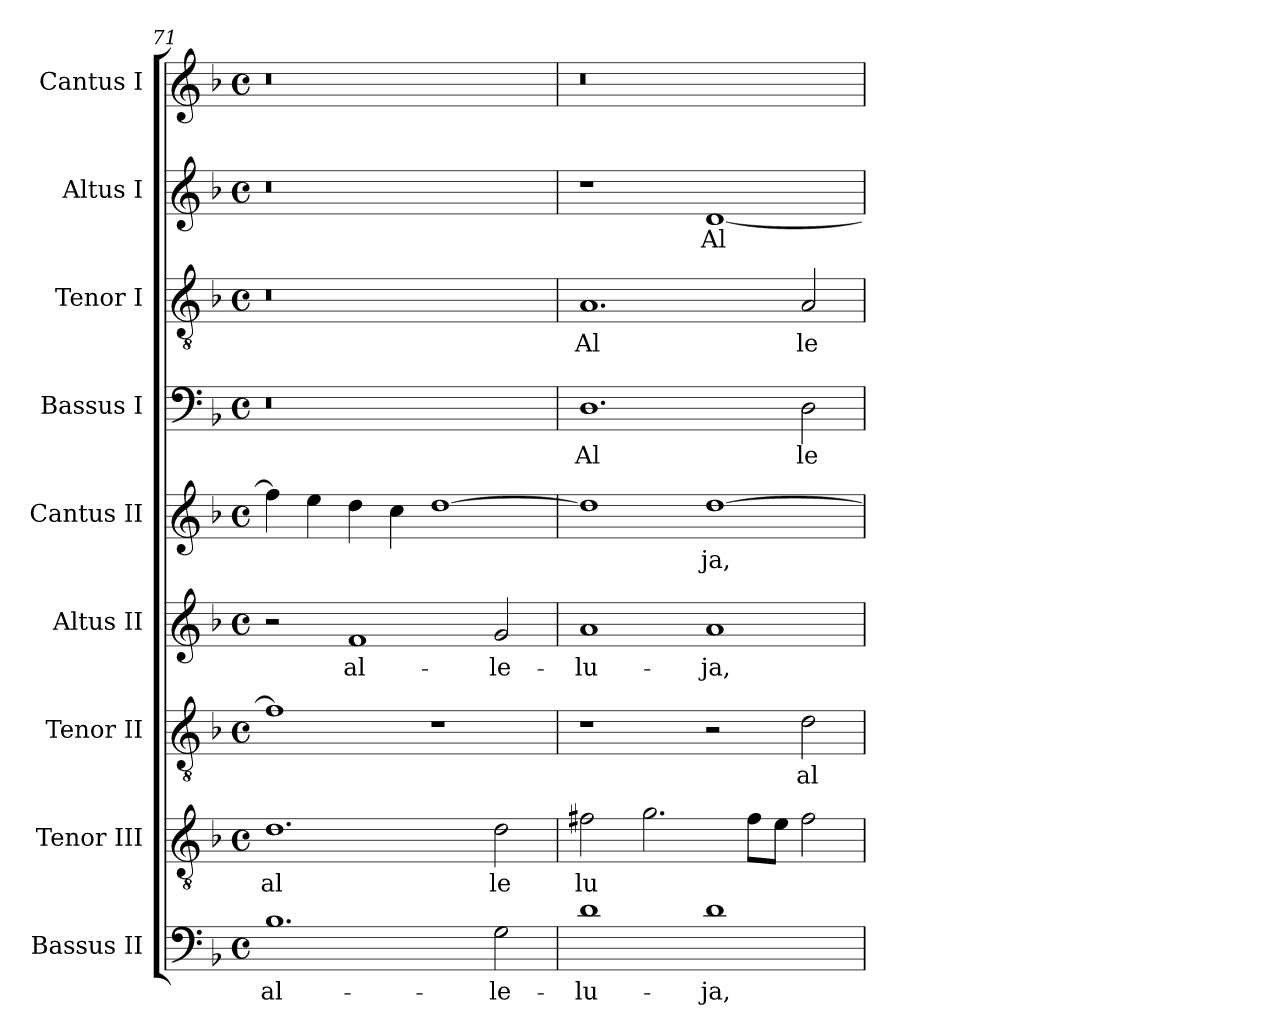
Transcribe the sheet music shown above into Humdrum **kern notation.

**kern	**text	**kern	**text	**kern	**text	**kern	**text	**kern	**text	**kern	**text	**kern	**text	**kern	**text	**kern
*part9	*part9	*part8	*part8	*part7	*part7	*part6	*part6	*part5	*part5	*part4	*part4	*part3	*part3	*part2	*part2	*part1
*staff9	*staff9	*staff8	*staff8	*staff7	*staff7	*staff6	*staff6	*staff5	*staff5	*staff4	*staff4	*staff3	*staff3	*staff2	*staff2	*staff1
*I"Bassus II	*	*I"Tenor III	*	*I"Tenor II	*	*I"Altus II	*	*I"Cantus II	*	*I"Bassus I	*	*I"Tenor I	*	*I"Altus I	*	*I"Cantus I
*clefF4	*	*clefGv2	*	*clefGv2	*	*clefG2	*	*clefG2	*	*clefF4	*	*clefGv2	*	*clefG2	*	*clefG2
*k[b-]	*	*k[b-]	*	*k[b-]	*	*k[b-]	*	*k[b-]	*	*k[b-]	*	*k[b-]	*	*k[b-]	*	*k[b-]
*F:	*	*F:	*	*F:	*	*F:	*	*F:	*	*F:	*	*F:	*	*F:	*	*F:
*M4/4	*	*M4/4	*	*M4/4	*	*M4/4	*	*M4/4	*	*M4/4	*	*M4/4	*	*M4/4	*	*M4/4
*met(c)	*	*met(c)	*	*met(c)	*	*met(c)	*	*met(c)	*	*met(c)	*	*met(c)	*	*met(c)	*	*met(c)
=71	=71	=71	=71	=71	=71	=71	=71	=71	=71	=71	=71	=71	=71	=71	=71	=71
!	!LO:LY:b:cj	!	!LO:LY:b:cj	!	!	!	!	!	!	!	!	!	!	!	!	!
1.B-	al-	1.d	al	1f]	.	2r	.	4ff\]	.	0r	.	0r	.	0r	.	0r
.	.	.	.	.	.	.	.	4ee\	.	.	.	.	.	.	.	.
!	!	!	!	!	!	!	!LO:LY:b:cj	!	!	!	!	!	!	!	!	!
.	.	.	.	.	.	1f	al-	4dd\	.	.	.	.	.	.	.	.
.	.	.	.	.	.	.	.	4cc\	.	.	.	.	.	.	.	.
.	.	.	.	1r	.	.	.	[>1dd	.	.	.	.	.	.	.	.
!	!LO:LY:b:cj	!	!LO:LY:b:cj	!	!	!	!LO:LY:b:cj	!	!	!	!	!	!	!	!	!
2G\	-le-	2d\	le	.	.	2g/	-le-	.	.	.	.	.	.	.	.	.
=72	=72	=72	=72	=72	=72	=72	=72	=72	=72	=72	=72	=72	=72	=72	=72	=72
!	!LO:LY:b:cj	!	!LO:LY:b:cj	!	!	!	!LO:LY:b:cj	!	!	!	!LO:LY:b:cj	!	!LO:LY:b:cj	!	!	!
1d	-lu-	2f#X\	lu	1r	.	1a	-lu-	1dd]	.	1.D	Al	1.A	Al	1r	.	0r
.	.	2.g\	.	.	.	.	.	.	.	.	.	.	.	.	.	.
!	!LO:LY:b:cj	!	!	!	!	!	!LO:LY:b:cj	!	!LO:LY:b:cj	!	!	!	!	!	!LO:LY:b:cj	!
1d	-ja,	.	.	2r	.	1a	-ja,	[>1dd	ja,	.	.	.	.	[<1d	Al	.
.	.	8f#\L	.	.	.	.	.	.	.	.	.	.	.	.	.	.
.	.	8e\J	.	.	.	.	.	.	.	.	.	.	.	.	.	.
!	!	!	!	!	!LO:LY:b:cj	!	!	!	!	!	!LO:LY:b:cj	!	!LO:LY:b:cj	!	!	!
.	.	2f#\	.	2d\	al-	.	.	.	.	2D\	le	2A/	le	.	.	.
=	=	=	=	=	=	=	=	=	=	=	=	=	=	=	=	=
*-	*-	*-	*-	*-	*-	*-	*-	*-	*-	*-	*-	*-	*-	*-	*-	*-
